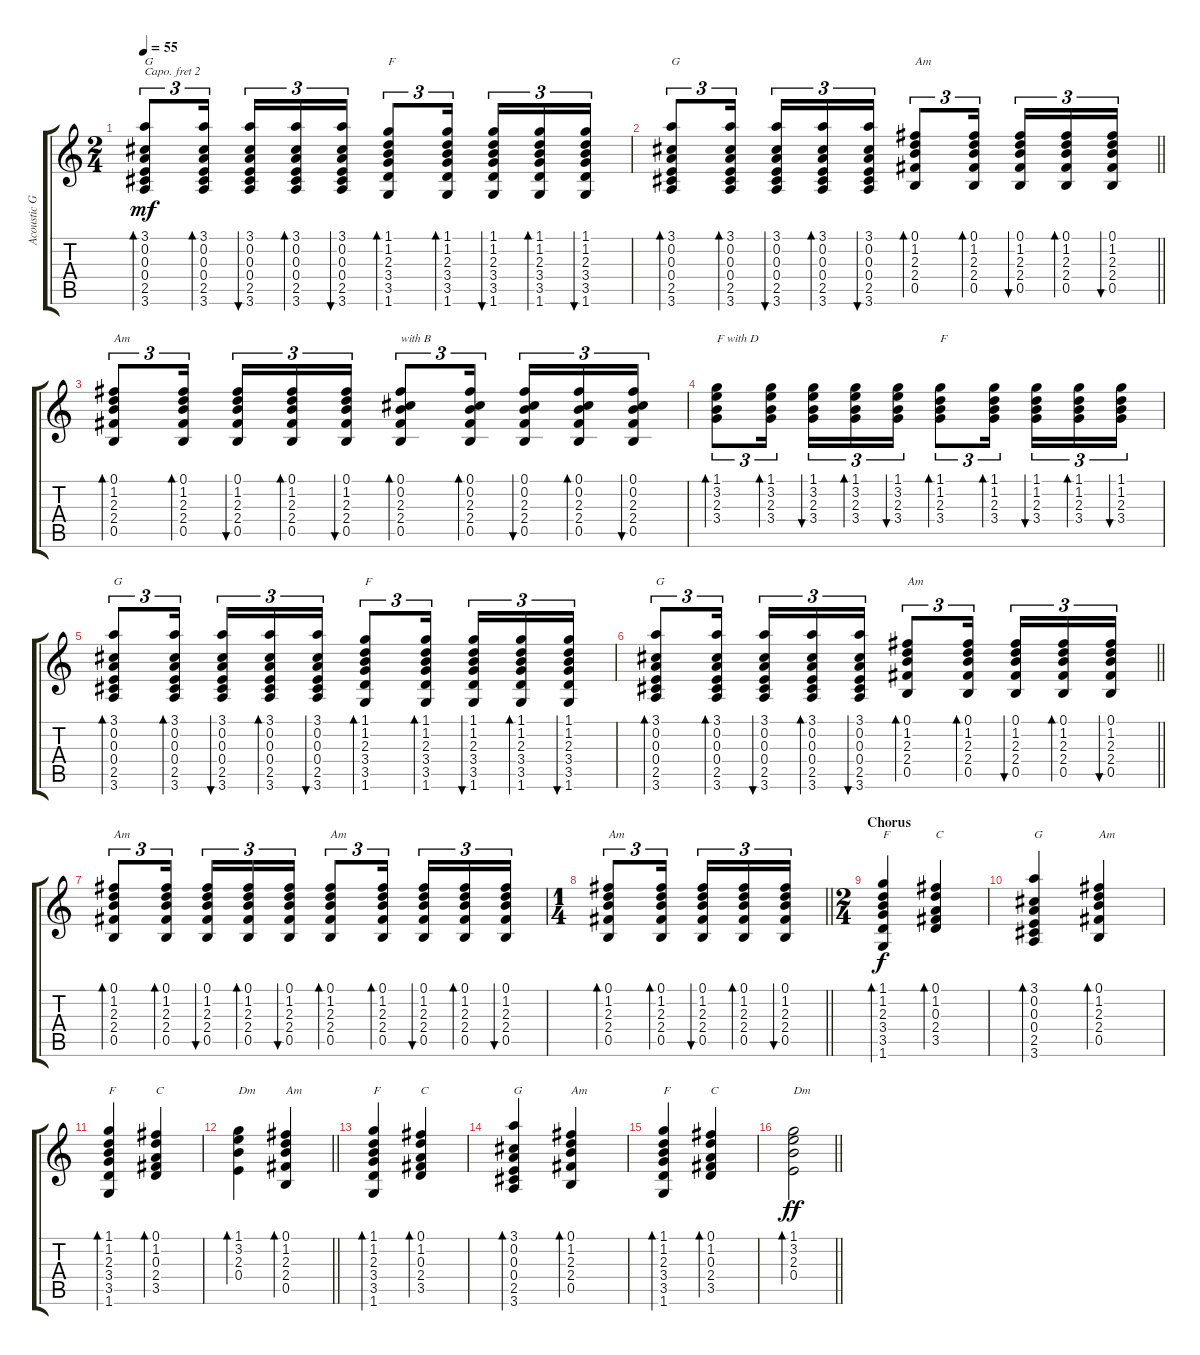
\track ("Acoustic Guitar" "Acoustic G") {instrument acousticguitarsteel}
\staff {score tabs}
\capo 2
\tuning (E4 B3 G3 D3 A2 E2) {hide}
\ts (2 4)
\tempo 55
\clef g2
\ks c
(3.1 0.2 0.3 0.4 2.5 3.6).8{tu (3 2) bd 60 txt "G" dy mf} (3.1 0.2 0.3 0.4 2.5 3.6).16{tu (3 2) bd 30 beam splitsecondary} (3.1 0.2 0.3 0.4 2.5 3.6).16{tu (3 2) bu 30} (3.1 0.2 0.3 0.4 2.5 3.6).16{tu (3 2) bd 30} (3.1 0.2 0.3 0.4 2.5 3.6).16{tu (3 2) bu 30} (1.1 1.2 2.3 3.4 3.5 1.6).8{tu (3 2) bd 30 txt "F"} (1.1 1.2 2.3 3.4 3.5 1.6).16{tu (3 2) bd 30 beam splitsecondary} (1.1 1.2 2.3 3.4 3.5 1.6).16{tu (3 2) bu 30} (1.1 1.2 2.3 3.4 3.5 1.6).16{tu (3 2) bd 30} (1.1 1.2 2.3 3.4 3.5 1.6).16{tu (3 2) bu 30} |
\barLineRight lightlight
(3.1 0.2 0.3 0.4 2.5 3.6).8{tu (3 2) bd 60 txt "G"} (3.1 0.2 0.3 0.4 2.5 3.6).16{tu (3 2) bd 30 beam splitsecondary} (3.1 0.2 0.3 0.4 2.5 3.6).16{tu (3 2) bu 30} (3.1 0.2 0.3 0.4 2.5 3.6).16{tu (3 2) bd 30} (3.1 0.2 0.3 0.4 2.5 3.6).16{tu (3 2) bu 30} (0.1 1.2 2.3 2.4 0.5).8{tu (3 2) bd 30 txt "Am"} (0.1 1.2 2.3 2.4 0.5).16{tu (3 2) bd 30 beam splitsecondary} (0.1 1.2 2.3 2.4 0.5).16{tu (3 2) bu 30} (0.1 1.2 2.3 2.4 0.5).16{tu (3 2) bd 30} (0.1 1.2 2.3 2.4 0.5).16{tu (3 2) bu 30} |
(0.1 1.2 2.3 2.4 0.5).8{tu (3 2) bd 60 txt "Am"} (0.1 1.2 2.3 2.4 0.5).16{tu (3 2) bd 30 beam splitsecondary} (0.1 1.2 2.3 2.4 0.5).16{tu (3 2) bu 30} (0.1 1.2 2.3 2.4 0.5).16{tu (3 2) bd 30} (0.1 1.2 2.3 2.4 0.5).16{tu (3 2) bu 30} (0.1 0.2 2.3 2.4 0.5).8{tu (3 2) bd 30 txt "with B"} (0.1 0.2 2.3 2.4 0.5).16{tu (3 2) bd 30 beam splitsecondary} (0.1 0.2 2.3 2.4 0.5).16{tu (3 2) bu 30} (0.1 0.2 2.3 2.4 0.5).16{tu (3 2) bd 30} (0.1 0.2 2.3 2.4 0.5).16{tu (3 2) bu 30} |
(1.1 3.2 2.3 3.4).8{tu (3 2) bd 60 txt "F with D"} (1.1 3.2 2.3 3.4).16{tu (3 2) bd 30 beam splitsecondary} (1.1 3.2 2.3 3.4).16{tu (3 2) bu 30} (1.1 3.2 2.3 3.4).16{tu (3 2) bd 30} (1.1 3.2 2.3 3.4).16{tu (3 2) bu 30} (1.1 1.2 2.3 3.4).8{tu (3 2) bd 30 txt "F"} (1.1 1.2 2.3 3.4).16{tu (3 2) bd 30 beam splitsecondary} (1.1 1.2 2.3 3.4).16{tu (3 2) bu 30} (1.1 1.2 2.3 3.4).16{tu (3 2) bd 30} (1.1 1.2 2.3 3.4).16{tu (3 2) bu 30} |
(3.1 0.2 0.3 0.4 2.5 3.6).8{tu (3 2) bd 60 txt "G"} (3.1 0.2 0.3 0.4 2.5 3.6).16{tu (3 2) bd 30 beam splitsecondary} (3.1 0.2 0.3 0.4 2.5 3.6).16{tu (3 2) bu 30} (3.1 0.2 0.3 0.4 2.5 3.6).16{tu (3 2) bd 30} (3.1 0.2 0.3 0.4 2.5 3.6).16{tu (3 2) bu 30} (1.1 1.2 2.3 3.4 3.5 1.6).8{tu (3 2) bd 30 txt "F"} (1.1 1.2 2.3 3.4 3.5 1.6).16{tu (3 2) bd 30 beam splitsecondary} (1.1 1.2 2.3 3.4 3.5 1.6).16{tu (3 2) bu 30} (1.1 1.2 2.3 3.4 3.5 1.6).16{tu (3 2) bd 30} (1.1 1.2 2.3 3.4 3.5 1.6).16{tu (3 2) bu 30} |
\barLineRight lightlight
(3.1 0.2 0.3 0.4 2.5 3.6).8{tu (3 2) bd 60 txt "G"} (3.1 0.2 0.3 0.4 2.5 3.6).16{tu (3 2) bd 30 beam splitsecondary} (3.1 0.2 0.3 0.4 2.5 3.6).16{tu (3 2) bu 30} (3.1 0.2 0.3 0.4 2.5 3.6).16{tu (3 2) bd 30} (3.1 0.2 0.3 0.4 2.5 3.6).16{tu (3 2) bu 30} (0.1 1.2 2.3 2.4 0.5).8{tu (3 2) bd 30 txt "Am"} (0.1 1.2 2.3 2.4 0.5).16{tu (3 2) bd 30 beam splitsecondary} (0.1 1.2 2.3 2.4 0.5).16{tu (3 2) bu 30} (0.1 1.2 2.3 2.4 0.5).16{tu (3 2) bd 30} (0.1 1.2 2.3 2.4 0.5).16{tu (3 2) bu 30} |
(0.1 1.2 2.3 2.4 0.5).8{tu (3 2) bd 60 txt "Am"} (0.1 1.2 2.3 2.4 0.5).16{tu (3 2) bd 30 beam splitsecondary} (0.1 1.2 2.3 2.4 0.5).16{tu (3 2) bu 30} (0.1 1.2 2.3 2.4 0.5).16{tu (3 2) bd 30} (0.1 1.2 2.3 2.4 0.5).16{tu (3 2) bu 30} (0.1 1.2 2.3 2.4 0.5).8{tu (3 2) bd 30 txt "Am"} (0.1 1.2 2.3 2.4 0.5).16{tu (3 2) bd 30 beam splitsecondary} (0.1 1.2 2.3 2.4 0.5).16{tu (3 2) bu 30} (0.1 1.2 2.3 2.4 0.5).16{tu (3 2) bd 30} (0.1 1.2 2.3 2.4 0.5).16{tu (3 2) bu 30} |
\ts (1 4)
\barLineRight lightlight
(0.1 1.2 2.3 2.4 0.5).8{tu (3 2) bd 60 txt "Am"} (0.1 1.2 2.3 2.4 0.5).16{tu (3 2) bd 30 beam splitsecondary} (0.1 1.2 2.3 2.4 0.5).16{tu (3 2) bu 30} (0.1 1.2 2.3 2.4 0.5).16{tu (3 2) bd 30} (0.1 1.2 2.3 2.4 0.5).16{tu (3 2) bu 30} |
\ts (2 4)
\section ("" "Chorus")
(1.1 1.2 2.3 3.4 3.5 1.6).4{bd 120 txt "F" dy f} (0.1 1.2 0.3 2.4 3.5).4{bd 60 txt "C"} |
(3.1 0.2 0.3 0.4 2.5 3.6).4{bd 120 txt "G"} (0.1 1.2 2.3 2.4 0.5).4{bd 60 txt "Am"} |
(1.1 1.2 2.3 3.4 3.5 1.6).4{bd 60 txt "F"} (0.1 1.2 0.3 2.4 3.5).4{bd 60 txt "C"} |
\barLineRight lightlight
(1.1 3.2 2.3 0.4).4{bd 60 txt "Dm"} (0.1 1.2 2.3 2.4 0.5).4{bd 60 txt "Am"} |
(1.1 1.2 2.3 3.4 3.5 1.6).4{bd 60 txt "F"} (0.1 1.2 0.3 2.4 3.5).4{bd 60 txt "C"} |
(3.1 0.2 0.3 0.4 2.5 3.6).4{bd 60 txt "G"} (0.1 1.2 2.3 2.4 0.5).4{bd 60 txt "Am"} |
(1.1 1.2 2.3 3.4 3.5 1.6).4{bd 60 txt "F"} (0.1 1.2 0.3 2.4 3.5).4{bd 60 txt "C"} |
\barLineRight lightlight
(1.1 3.2 2.3 0.4).2{bd 120 txt "Dm" dy ff}
